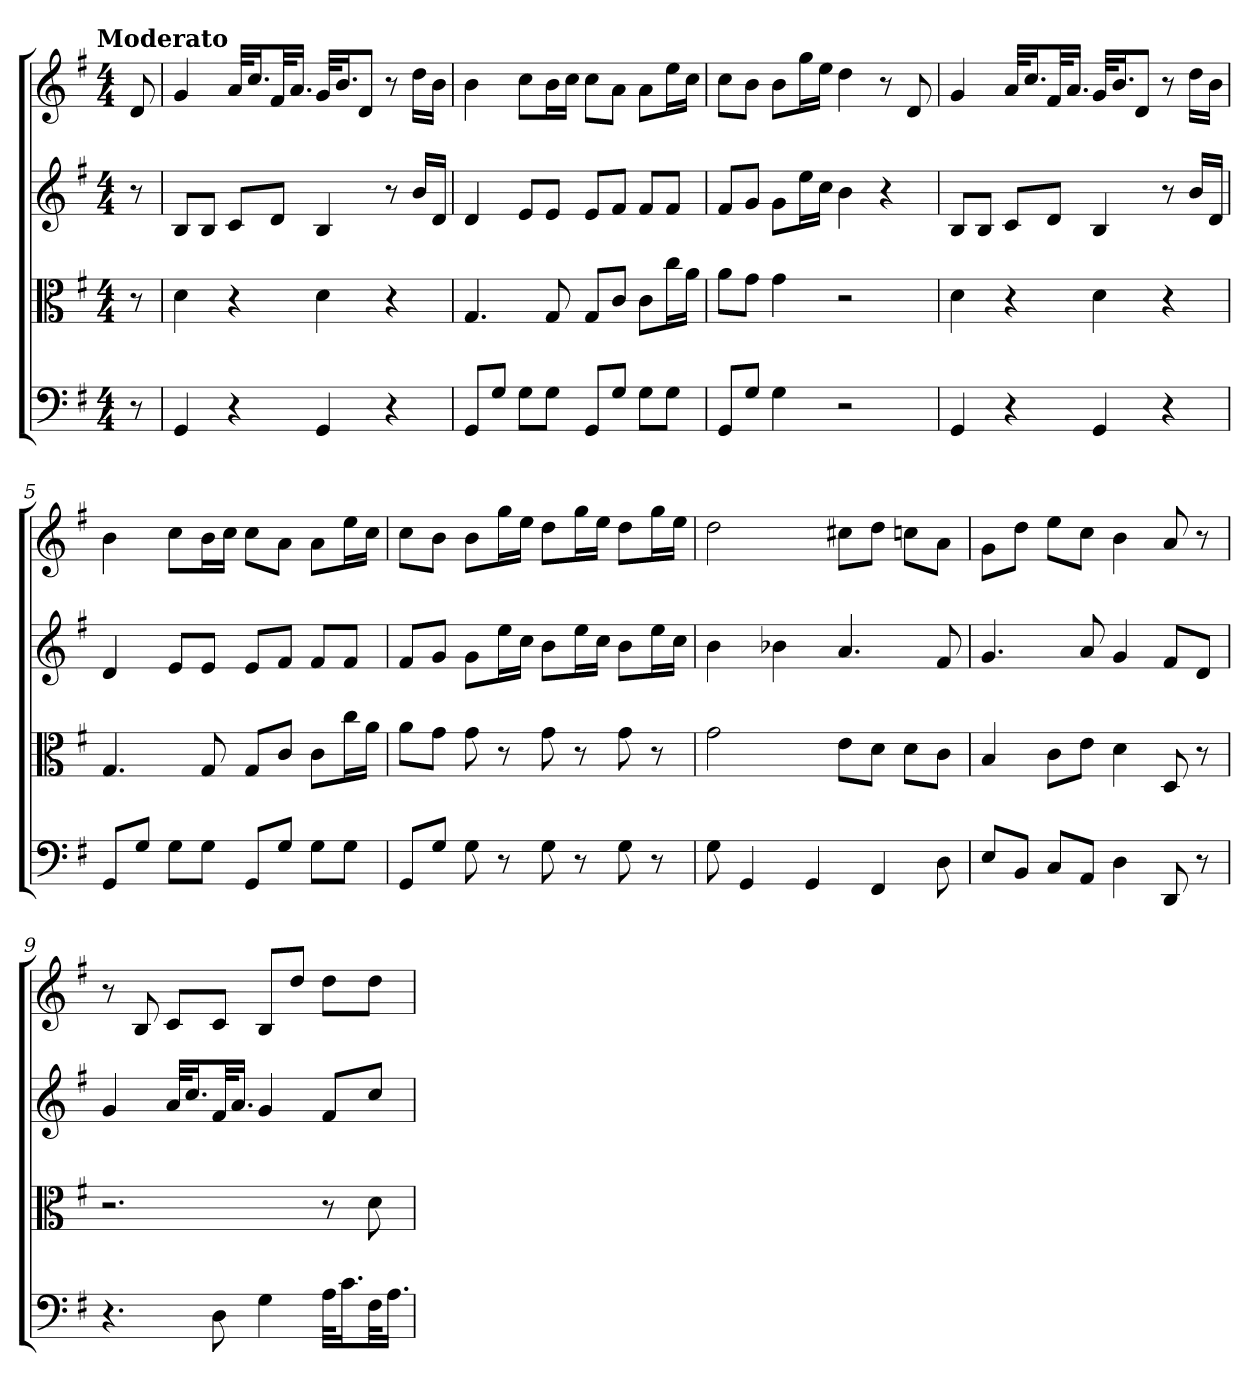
**kern	**kern	**kern	**kern
*part4	*part3	*part2	*part1
*staff4	*staff3	*staff2	*staff1
*clefF4	*clefC3	*	*
*k[f#]	*k[f#]	*k[f#]	*k[f#]
*G:	*G:	*G:	*G:
!!LO:TX:omd:t=Moderato
*M4/4	*M4/4	*M4/4	*M4/4
*MM92	*MM92	*MM92	*MM92
=	=	=	=
8r	8r	8r	8d
=1	=1	=1	=1
4GG	4d	8BL	4g
.	.	8BJ	.
4r	4r	8cL	32aKLL
.	.	.	16.ccJ
.	.	8dJ	32f#KL
.	.	.	16.aJJ
4GG	4d	4B	32gKLL
.	.	.	16.bJ
.	.	.	8dJ
4r	4r	8r	8r
.	.	16bLL	16ddLL
.	.	16dJJ	16bJJ
=2	=2	=2	=2
8GG/L	4.G	4d	4b
8G/J	.	.	.
8G\L	.	8eL	8ccL
8G\J	8G	8eJ	16bL
.	.	.	16ccJJ
8GG/L	8G/L	8eL	8ccL
8G/J	8c/J	8f#J	8aJ
8G\L	8c\L	8f#L	8aL
8G\J	16cc\L	8f#J	16eeL
.	16a\JJ	.	16ccJJ
=3	=3	=3	=3
8GG/L	8a\L	8f#L	8ccL
8G/J	8g\J	8gJ	8bJ
4G	4g	8gL	8bL
.	.	16eeL	16ggL
.	.	16ccJJ	16eeJJ
2r	2r	4b	4dd
.	.	4r	8r
.	.	.	8d
=4	=4	=4	=4
4GG	4d	8BL	4g
.	.	8BJ	.
4r	4r	8cL	32aKLL
.	.	.	16.ccJ
.	.	8dJ	32f#KL
.	.	.	16.aJJ
4GG	4d	4B	32gKLL
.	.	.	16.bJ
.	.	.	8dJ
4r	4r	8r	8r
.	.	16bLL	16ddLL
.	.	16dJJ	16bJJ
=5	=5	=5	=5
8GG/L	4.G	4d	4b
8G/J	.	.	.
8G\L	.	8eL	8ccL
8G\J	8G	8eJ	16bL
.	.	.	16ccJJ
8GG/L	8G/L	8eL	8ccL
8G/J	8c/J	8f#J	8aJ
8G\L	8c\L	8f#L	8aL
8G\J	16cc\L	8f#J	16eeL
.	16a\JJ	.	16ccJJ
=6	=6	=6	=6
8GG/L	8a\L	8f#L	8ccL
8G/J	8g\J	8gJ	8bJ
8G	8g	8gL	8bL
8r	8r	16eeL	16ggL
.	.	16ccJJ	16eeJJ
8G	8g	8bL	8ddL
8r	8r	16eeL	16ggL
.	.	16ccJJ	16eeJJ
8G	8g	8bL	8ddL
8r	8r	16eeL	16ggL
.	.	16ccJJ	16eeJJ
=7	=7	=7	=7
8G	2g	4b	2dd
4GG	.	.	.
.	.	4b-X	.
4GG	.	.	.
.	8e\L	4.a	8cc#XL
4FF#	8d\J	.	8ddJ
.	8d\L	.	8ccnL
8D	8c\J	8f#	8aJ
=8	=8	=8	=8
8E/L	4B	4.g	8gL
8BB/J	.	.	8ddJ
8C/L	8c\L	.	8eeL
8AA/J	8e\J	8a	8ccJ
4D	4d	4g	4b
8DD	8D	8f#L	8a
8r	8r	8dJ	8r
=9	=9	=9	=9
4.r	2.r	4g	8r
.	.	.	8B
.	.	32aKLL	8cL
.	.	16.ccJ	.
8D	.	32f#KL	8cJ
.	.	16.aJJ	.
4G	.	4g	8BL
.	.	.	8ddJ
32A\KLL	8r	8f#L	8ddL
16.c\J	.	.	.
32F#\KL	8d	8ccJ	8ddJ
16.A\JJ	.	.	.
=	=	=	=
*-	*-	*-	*-
